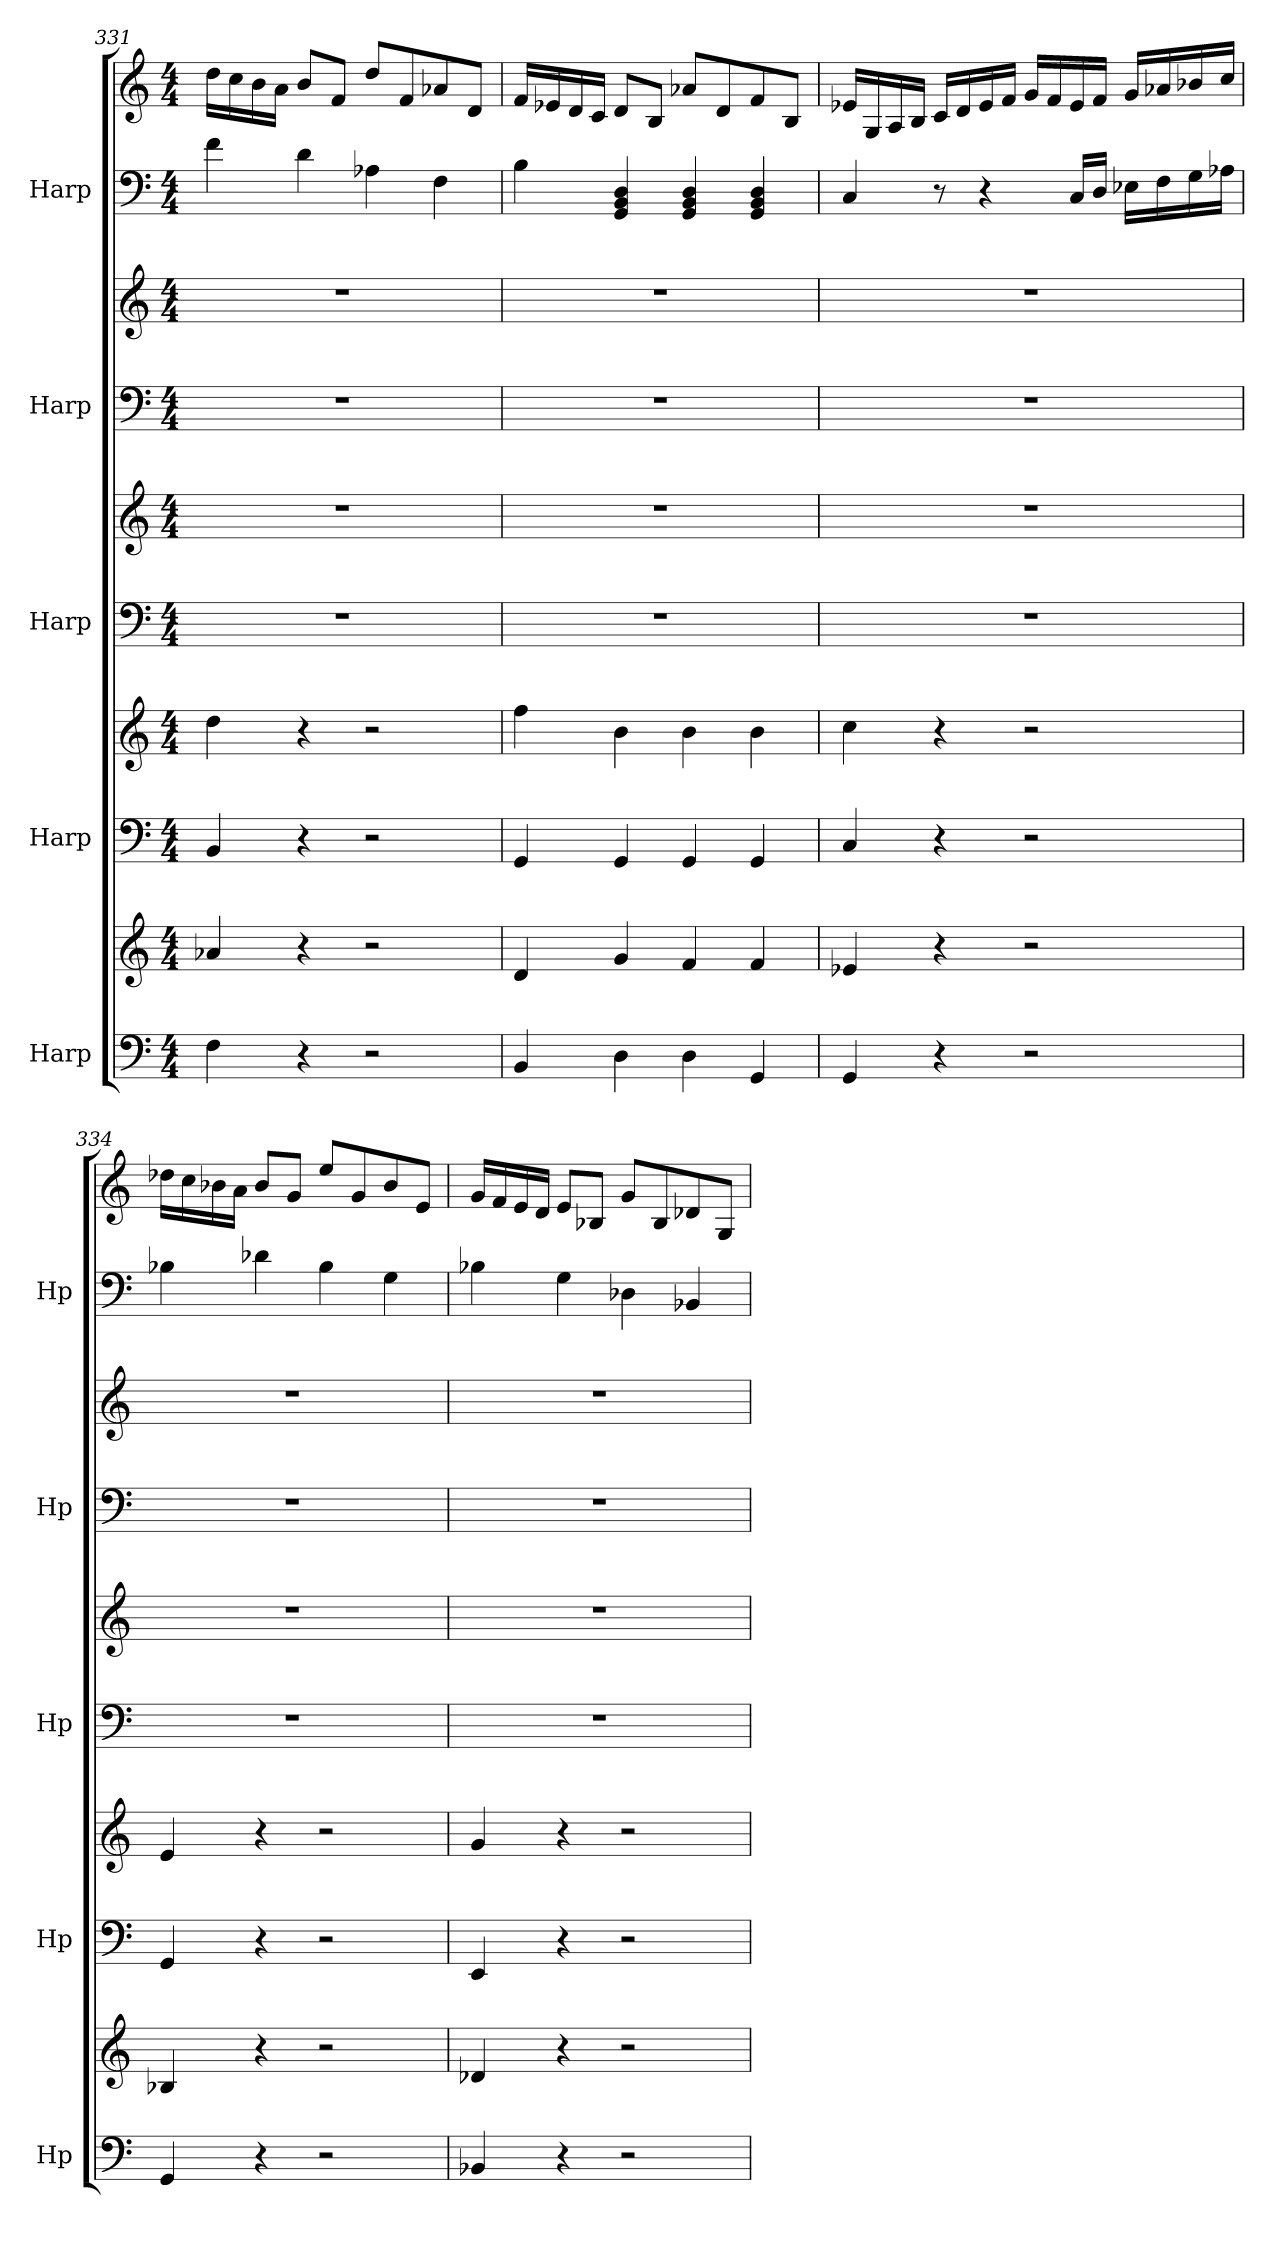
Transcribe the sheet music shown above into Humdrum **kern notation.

**kern	**kern	**kern	**kern	**kern	**kern	**kern	**kern	**kern	**kern
*part5	*part5	*part4	*part4	*part3	*part3	*part2	*part2	*part1	*part1
*staff10	*staff9	*staff8	*staff7	*staff6	*staff5	*staff4	*staff3	*staff2	*staff1
*I"Harp	*	*I"Harp	*	*I"Harp	*	*I"Harp	*	*I"Harp	*
*I'Hp	*	*I'Hp	*	*I'Hp	*	*I'Hp	*	*I'Hp	*
!!LO:PB:g=z
*clefF4	*clefG2	*clefF4	*clefG2	*clefF4	*clefG2	*clefF4	*clefG2	*clefF4	*clefG2
*k[]	*k[]	*k[]	*k[]	*k[]	*k[]	*k[]	*k[]	*k[]	*k[]
*M4/4	*M4/4	*M4/4	*M4/4	*M4/4	*M4/4	*M4/4	*M4/4	*M4/4	*M4/4
=331	=331	=331	=331	=331	=331	=331	=331	=331	=331
4F\	4a-X/	4BB/	4dd\	1r	1r	1r	1r	4f\	16dd\LL
.	.	.	.	.	.	.	.	.	16cc\
.	.	.	.	.	.	.	.	.	16b\
.	.	.	.	.	.	.	.	.	16a\JJ
4r	4r	4r	4r	.	.	.	.	4d\	8b/L
.	.	.	.	.	.	.	.	.	8f/J
2r	2r	2r	2r	.	.	.	.	4A-X\	8dd/L
.	.	.	.	.	.	.	.	.	8f/
.	.	.	.	.	.	.	.	4F\	8a-X/
.	.	.	.	.	.	.	.	.	8d/J
=332	=332	=332	=332	=332	=332	=332	=332	=332	=332
4BB/	4d/	4GG/	4ff\	1r	1r	1r	1r	4B\	16f/LL
.	.	.	.	.	.	.	.	.	16e-X/
.	.	.	.	.	.	.	.	.	16d/
.	.	.	.	.	.	.	.	.	16c/JJ
4D\	4g/	4GG/	4b\	.	.	.	.	4GG/ 4BB/ 4D/	8d/L
.	.	.	.	.	.	.	.	.	8B/J
4D\	4f/	4GG/	4b\	.	.	.	.	4GG/ 4BB/ 4D/	8a-X/L
.	.	.	.	.	.	.	.	.	8d/
4GG/	4f/	4GG/	4b\	.	.	.	.	4GG/ 4BB/ 4D/	8f/
.	.	.	.	.	.	.	.	.	8B/J
=333	=333	=333	=333	=333	=333	=333	=333	=333	=333
4GG/	4e-X/	4C/	4cc\	1r	1r	1r	1r	4C/	16e-X/LL
.	.	.	.	.	.	.	.	.	16G/
.	.	.	.	.	.	.	.	.	16A/
.	.	.	.	.	.	.	.	.	16B/JJ
4r	4r	4r	4r	.	.	.	.	8r	16c/LL
.	.	.	.	.	.	.	.	.	16d/
.	.	.	.	.	.	.	.	4r	16e-/
.	.	.	.	.	.	.	.	.	16f/JJ
2r	2r	2r	2r	.	.	.	.	.	16g/LL
.	.	.	.	.	.	.	.	.	16f/
.	.	.	.	.	.	.	.	16C/LL	16e-/
.	.	.	.	.	.	.	.	16D/JJ	16f/JJ
.	.	.	.	.	.	.	.	16E-X\LL	16g/LL
.	.	.	.	.	.	.	.	16F\	16a-X/
.	.	.	.	.	.	.	.	16G\	16b-X/
.	.	.	.	.	.	.	.	16A-X\JJ	16cc/JJ
!!LO:PB:g=z
=334	=334	=334	=334	=334	=334	=334	=334	=334	=334
4GG/	4B-X/	4GG/	4e/	1r	1r	1r	1r	4B-X\	16dd-X\LL
.	.	.	.	.	.	.	.	.	16cc\
.	.	.	.	.	.	.	.	.	16b-X\
.	.	.	.	.	.	.	.	.	16a\JJ
4r	4r	4r	4r	.	.	.	.	4d-X\	8b-/L
.	.	.	.	.	.	.	.	.	8g/J
2r	2r	2r	2r	.	.	.	.	4B-\	8ee/L
.	.	.	.	.	.	.	.	.	8g/
.	.	.	.	.	.	.	.	4G\	8b-/
.	.	.	.	.	.	.	.	.	8e/J
=335	=335	=335	=335	=335	=335	=335	=335	=335	=335
4BB-X/	4d-X/	4EE/	4g/	1r	1r	1r	1r	4B-X\	16g/LL
.	.	.	.	.	.	.	.	.	16f/
.	.	.	.	.	.	.	.	.	16e/
.	.	.	.	.	.	.	.	.	16d/JJ
4r	4r	4r	4r	.	.	.	.	4G\	8e/L
.	.	.	.	.	.	.	.	.	8B-X/J
2r	2r	2r	2r	.	.	.	.	4D-X\	8g/L
.	.	.	.	.	.	.	.	.	8B-/
.	.	.	.	.	.	.	.	4BB-X/	8d-X/
.	.	.	.	.	.	.	.	.	8G/J
=	=	=	=	=	=	=	=	=	=
*-	*-	*-	*-	*-	*-	*-	*-	*-	*-
